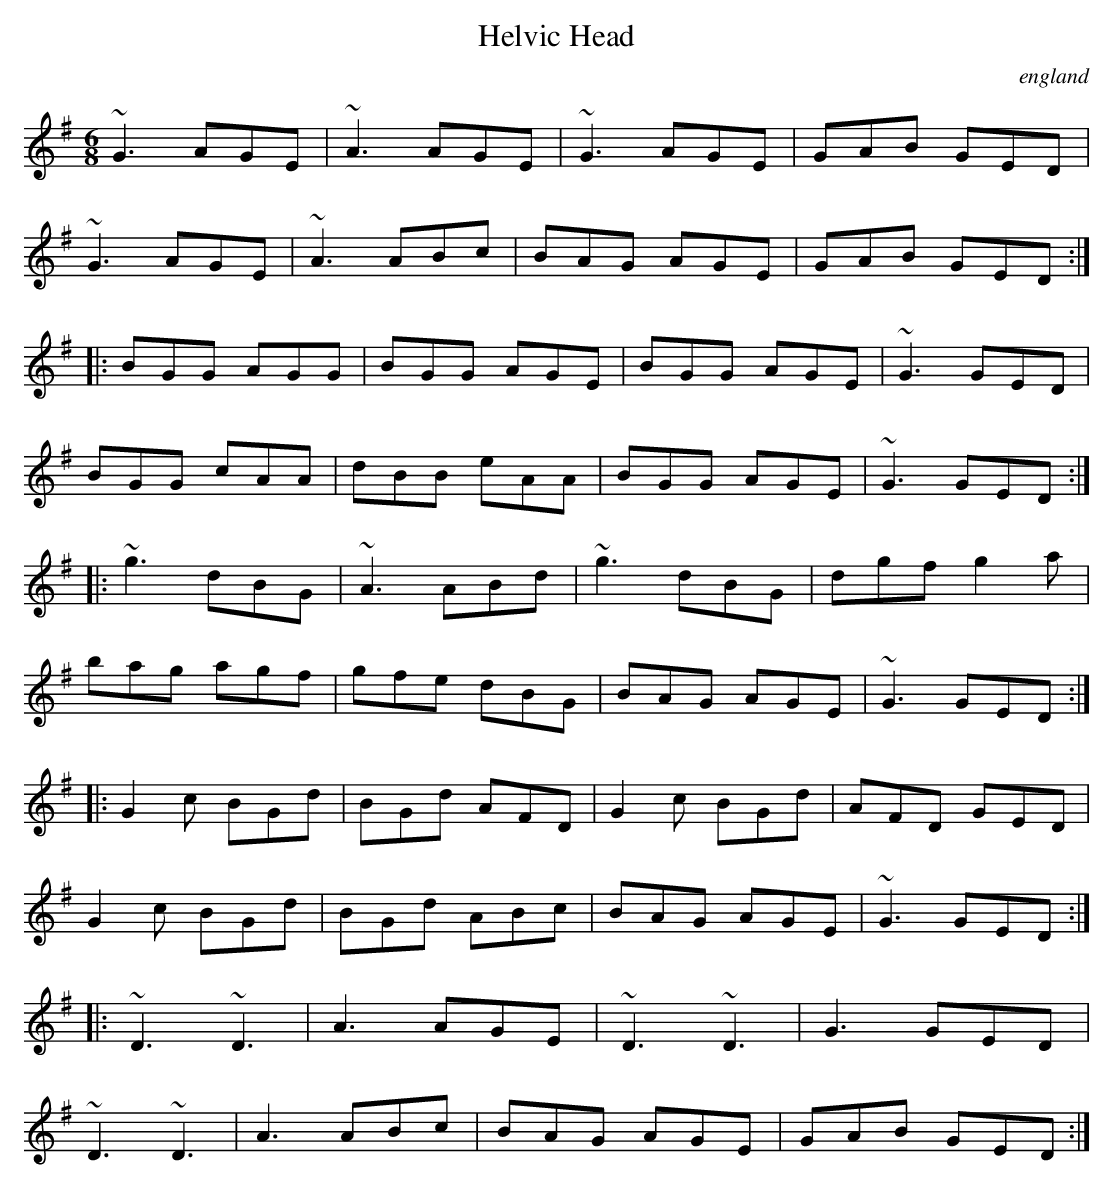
X:1
T:Helvic Head
O:england
M:6/8
L:1/8
K:G
~G3 AGE|~A3 AGE|~G3 AGE|GAB GED|
~G3 AGE|~A3 ABc|BAG AGE|GAB GED:|
|:BGG AGG|BGG AGE|BGG AGE|~G3 GED|
BGG cAA|dBB eAA|BGG AGE|~G3 GED:|
|:~g3 dBG|~A3 ABd|~g3 dBG|dgf g2a|
bag agf|gfe dBG|BAG AGE|~G3 GED:|
|:G2c BGd|BGd AFD|G2c BGd|AFD GED|
G2c BGd|BGd ABc|BAG AGE|~G3 GED:|
|:~D3 ~D3|A3 AGE|~D3 ~D3|G3 GED|
~D3 ~D3|A3 ABc|BAG AGE|GAB GED:|
